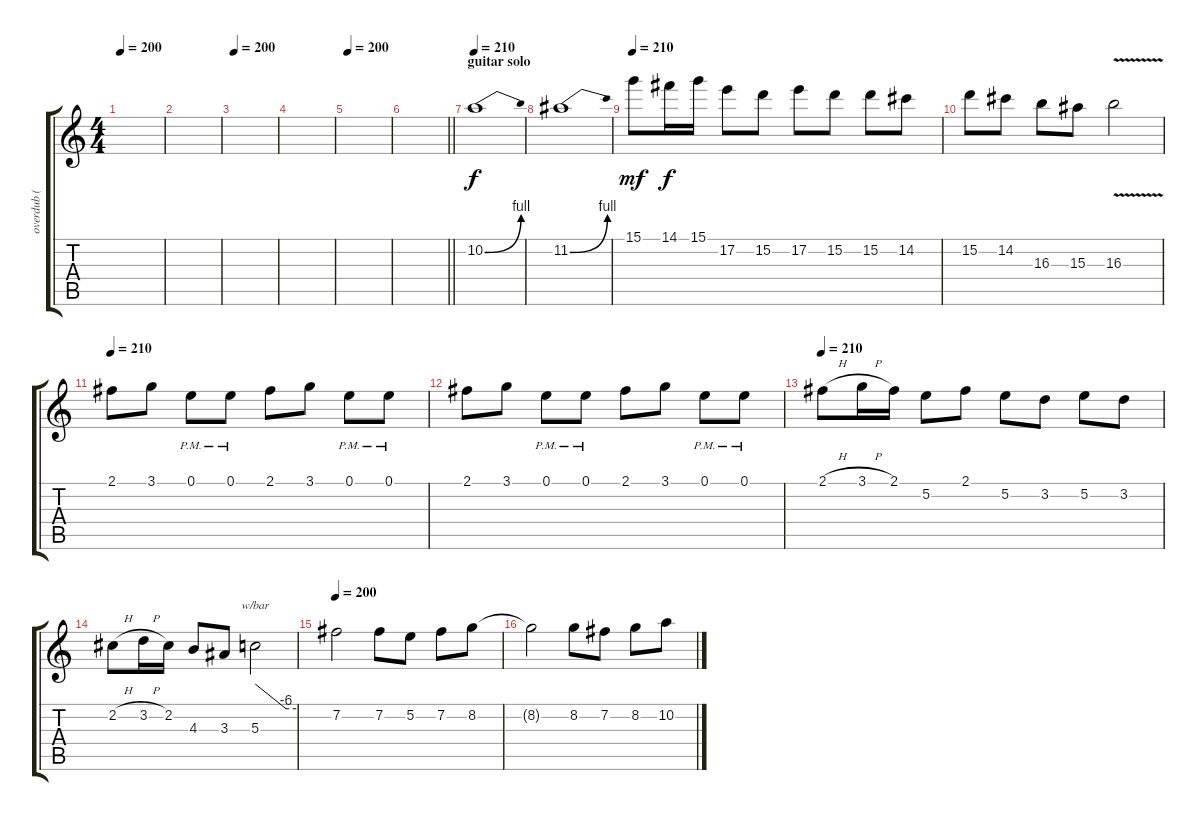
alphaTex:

\track ("overdub ( hamonizer)" "overdub ( ") {instrument distortionguitar}
\staff {score tabs}
\tuning (E4 B3 G3 D3 A2 E2) {hide}
\ts (4 4)
\tempo 200
\clef g2
\ks c
|
|
\tempo 200
|
|
\tempo 200
|
\barLineRight lightlight
|
\section ("" "guitar solo")
\tempo 200
\tempo 210
10.2{be (bend 0 0 60 4)}.1 |
11.2{be (bend 0 0 60 4)}.1 |
\tempo 200
\tempo 210
15.1.8{dy mf} 14.1.16{dy f} 15.1.16 17.2.8 15.2.8 17.2.8 15.2.8 15.2.8 14.2.8 |
15.2.8 14.2.8 16.3.8 15.3.8 16.3{v}.2 |
\tempo 200
\tempo 210
2.1.8 3.1.8 0.1{pm}.8 0.1{pm}.8 2.1.8 3.1.8 0.1{pm}.8 0.1{pm}.8 |
2.1.8 3.1.8 0.1{pm}.8 0.1{pm}.8 2.1.8 3.1.8 0.1{pm}.8 0.1{pm}.8 |
\tempo 200
\tempo 210
2.1{h}.8 3.1{h}.16 2.1.16 5.2.8 2.1.8 5.2.8 3.2.8 5.2.8 3.2.8 |
2.2{h}.8 3.2{h}.16 2.2.16 4.3.8 3.3.8 5.3.2{tbe (custom default 0 0 45 -24 60 -24)} |
\tempo 200
7.2.2 7.2.8 5.2.8 7.2.8 8.2.8 |
8.2{t}.2 8.2.8 7.2.8 8.2.8 10.2.8
